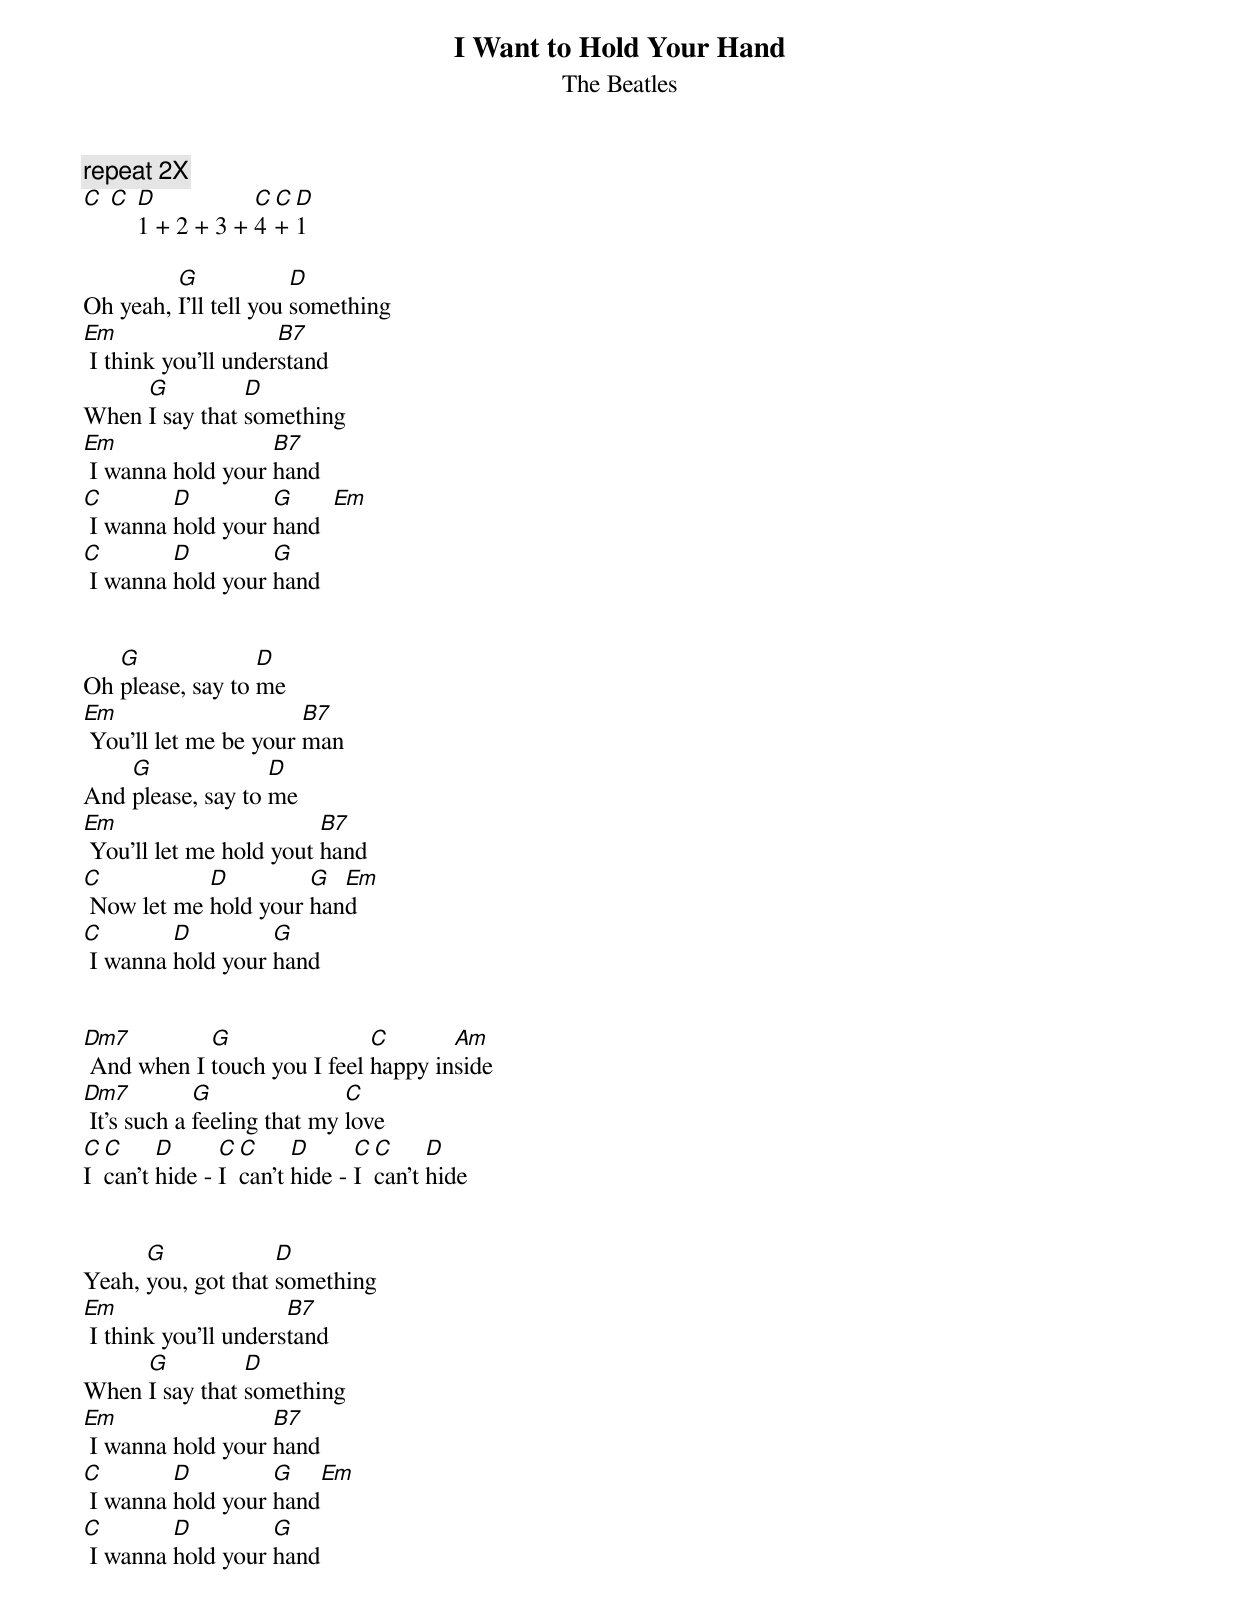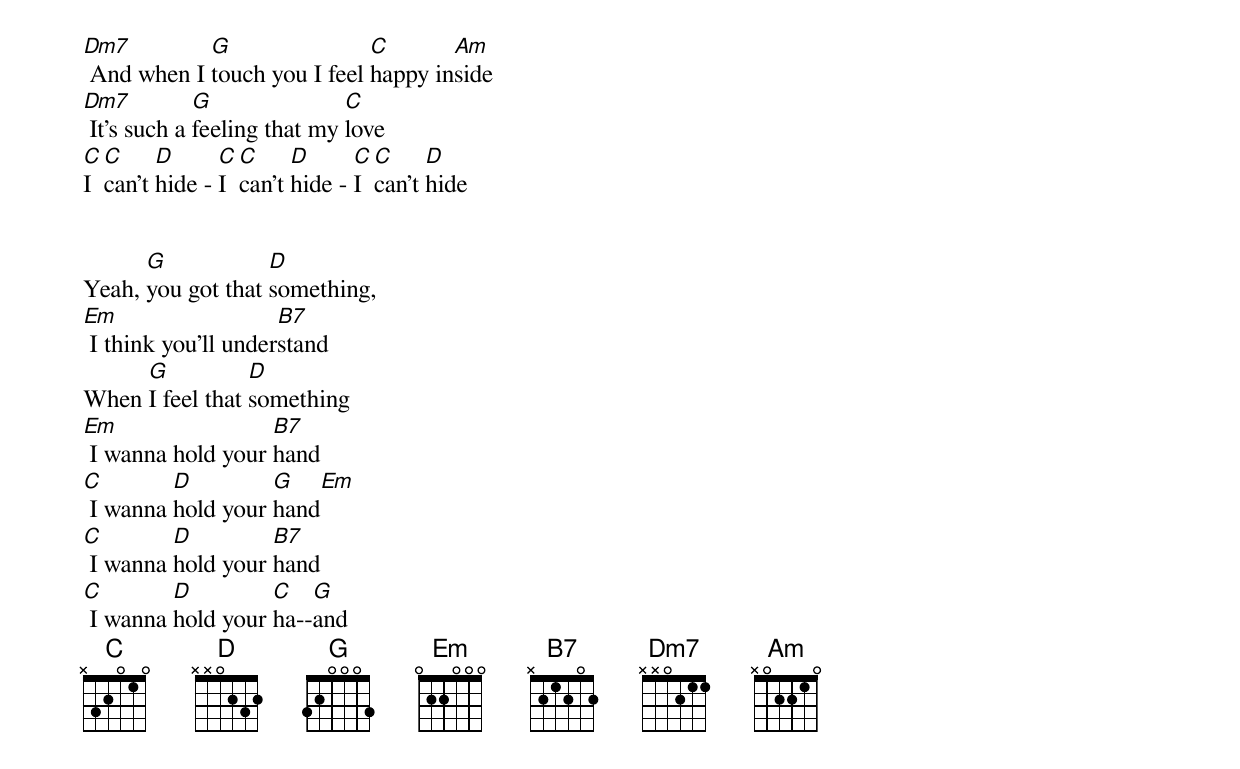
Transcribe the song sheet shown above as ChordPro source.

{title: I Want to Hold Your Hand}
{subtitle: The Beatles}

{c: repeat 2X}
[C] [C] [D]1 + 2 + 3 + [C]4 [C]+ [D]1

Oh yeah, [G]I'll tell you [D]something
[Em] I think you'll under[B7]stand
When [G]I say that [D]something
[Em] I wanna hold your [B7]hand
[C] I wanna [D]hold your [G]hand  [Em]
[C] I wanna [D]hold your [G]hand


Oh [G]please, say to [D]me
[Em] You'll let me be your [B7]man
And [G]please, say to [D]me
[Em] You'll let me hold yout [B7]hand
[C] Now let me [D]hold your [G]han[Em]d
[C] I wanna [D]hold your [G]hand


[Dm7] And when I [G]touch you I feel [C]happy in[Am]side
[Dm7] It's such a [G]feeling that my [C]love
[C]I [C]can't [D]hide - [C]I [C]can't [D]hide - [C]I [C]can't [D]hide


Yeah, [G]you, got that [D]something
[Em] I think you'll unders[B7]tand
When [G]I say that [D]something
[Em] I wanna hold your [B7]hand
[C] I wanna [D]hold your [G]hand[Em]
[C] I wanna [D]hold your [G]hand


[Dm7] And when I [G]touch you I feel [C]happy in[Am]side
[Dm7] It's such a [G]feeling that my [C]love
[C]I [C]can't [D]hide - [C]I [C]can't [D]hide - [C]I [C]can't [D]hide


Yeah, [G]you got that [D]something,
[Em] I think you'll under[B7]stand
When [G]I feel that [D]something
[Em] I wanna hold your [B7]hand
[C] I wanna [D]hold your [G]hand[Em]
[C] I wanna [D]hold your [B7]hand
[C] I wanna [D]hold your [C]ha--[G]and
